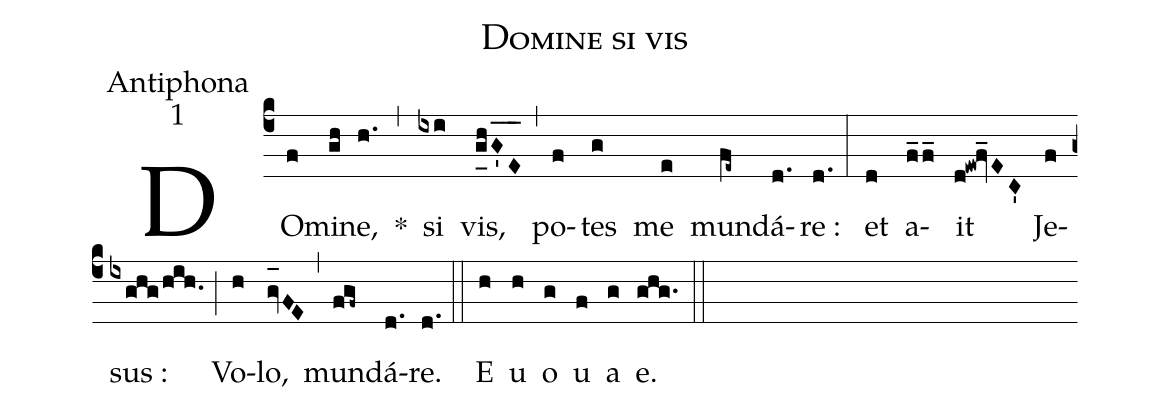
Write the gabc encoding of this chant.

name:Domine si vis;
office-part:Antiphona;
mode:1;
%%
(c4) DO(f)mi(gh)ne,(h.) *(,) si(ixi) vis,(g_[uh:l]hG'_[oh:h]E_[oh:h]) (,) po(f)tes(g) me(e) mun(fe~)dá(d.)re :(d.) (:) et(d) a(f_2f_)it(d!ew!fv_EC') Je(f)sus :(ixghg/hih.) (;) Vo(h)lo,(gv_[oh:h]FE) (,) mun(fgf~)dá(d.)re.(d.) (::) <eu>E(h) u(h) o(g) u(f) a(g) e.</eu>(ghg.) (::)
